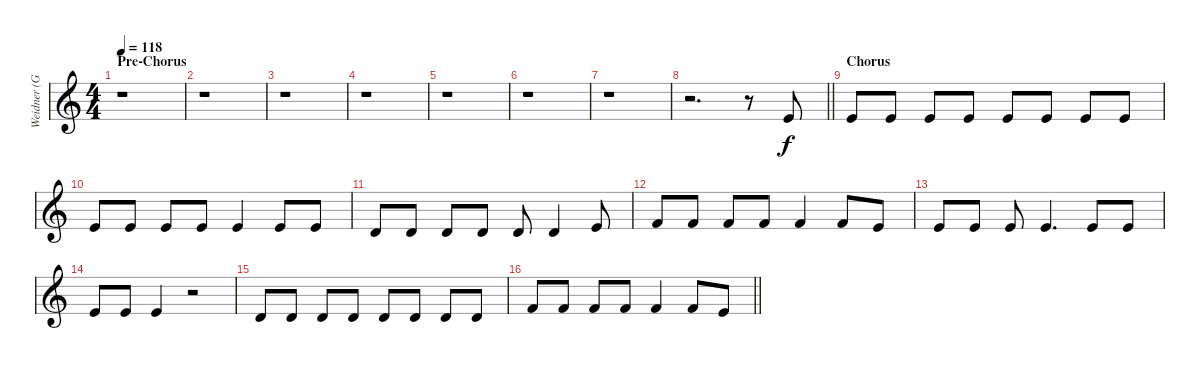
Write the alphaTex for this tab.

\track ("Weidner (Gesang)" "Weidner (G") {instrument lead2sawtooth}
\staff {score}
\tuning (E4 B3 G3 D3 A2 E2) {hide}
\ts (4 4)
\section ("" "Pre-Chorus")
\tempo 118
\clef g2
\ks c
r.1{dy f} |
r.1 |
r.1 |
r.1 |
r.1 |
r.1 |
r.1 |
\barLineRight lightlight
r.2{d} r.8 0.1.8 |
\section ("" "Chorus")
0.1.8 0.1.8 0.1.8 0.1.8 0.1.8 0.1.8 0.1.8 0.1.8 |
0.1.8 0.1.8 0.1.8 0.1.8 0.1.4 0.1.8 0.1.8 |
3.2.8 3.2.8 3.2.8 3.2.8 3.2.8 3.2.4 0.1.8 |
1.1.8 1.1.8 1.1.8 1.1.8 1.1.4 1.1.8 0.1.8 |
0.1.8 0.1.8 0.1.8 0.1.4{d} 0.1.8 0.1.8 |
0.1.8 0.1.8 0.1.4 r.2 |
3.2.8 3.2.8 3.2.8 3.2.8 3.2.8 3.2.8 3.2.8 3.2.8 |
\barLineRight lightlight
1.1.8 1.1.8 1.1.8 1.1.8 1.1.4 1.1.8 0.1.8
